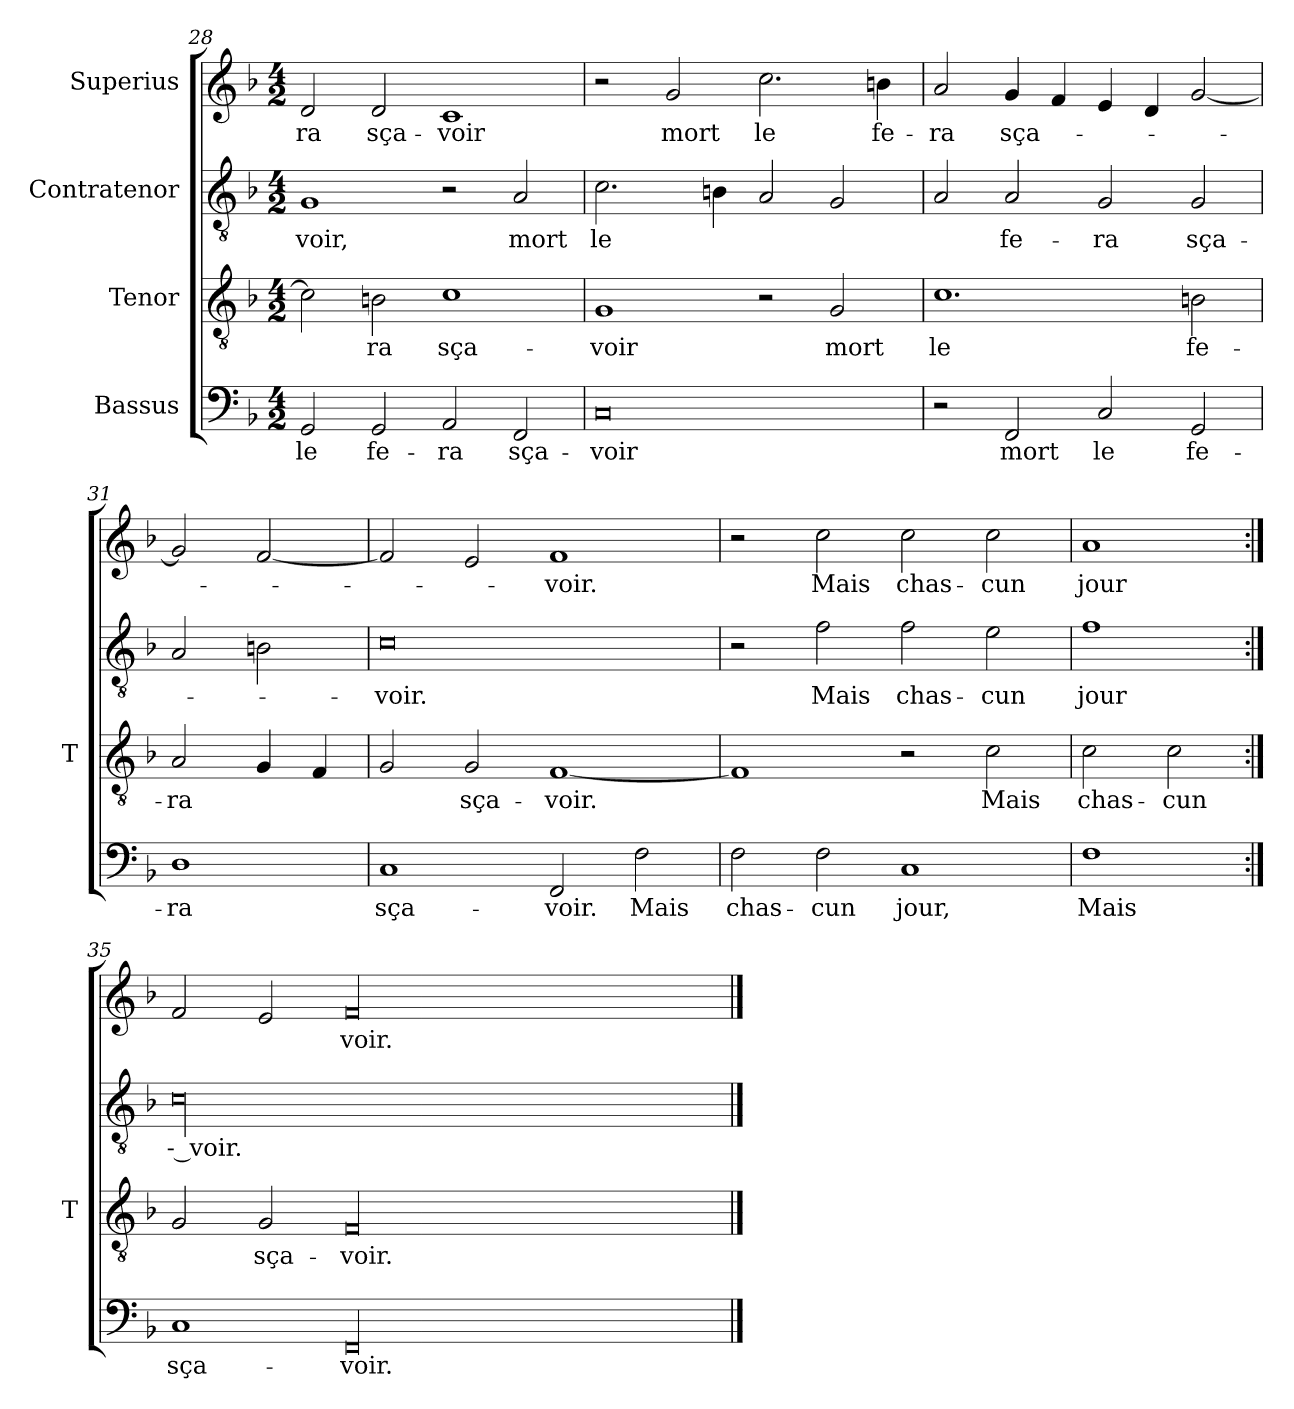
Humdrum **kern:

**kern	**text	**kern	**text	**kern	**text	**kern	**text
*part4	*part4	*part3	*part3	*part2	*part2	*part1	*part1
*staff4	*staff4	*staff3	*staff3	*staff2	*staff2	*staff1	*staff1
*I"Bassus	*	*I"Tenor	*	*I"Contratenor	*	*I"Superius	*
*	*	*I'T	*	*	*	*	*
*clefF4	*	*clefGv2	*	*clefGv2	*	*clefG2	*
*k[b-]	*	*k[b-]	*	*k[b-]	*	*k[b-]	*
*M4/2	*	*M4/2	*	*M4/2	*	*M4/2	*
=28	=28	=28	=28	=28	=28	=28	=28
2GG	-le	2c]	.	1G	-voir,	2d	-ra
2GG	fe-	2B	-ra	.	.	2d	sça-
2AA	-ra	1c	sça-	2r	.	1c	-voir
2FF	sça-	.	.	2A	-mort	.	.
=29	=29	=29	=29	=29	=29	=29	=29
0C	-voir	1G	-voir	2.c	-le	2r	.
.	.	.	.	.	.	2g	-mort
.	.	.	.	4B	.	.	.
.	.	2r	.	2A	.	2.cc	-le
.	.	2G	-mort	2G	.	.	.
.	.	.	.	.	.	4b	fe-
=30	=30	=30	=30	=30	=30	=30	=30
2r	.	1.c	-le	2A	.	2a	-ra
2FF	-mort	.	.	2A	fe-	4g	sça-
.	.	.	.	.	.	4f	.
2C	-le	.	.	2G	-ra	4e	.
.	.	.	.	.	.	4d	.
2GG	fe-	2B	fe-	2G	sça-	[2g	.
=31	=31	=31	=31	=31	=31	=31	=31
1D	-ra	2A	-ra	2A	.	2g]	.
.	.	4G	.	2B	.	[2f	.
.	.	4F	.	.	.	.	.
=32	=32	=32	=32	=32	=32	=32	=32
1C	sça-	2G	.	0c	-voir.	2f]	.
.	.	2G	sça-	.	.	2e	.
2FF	-voir.	[1F	-voir.	.	.	1f	-voir.
2F	-Mais	.	.	.	.	.	.
=33	=33	=33	=33	=33	=33	=33	=33
2F	chas-	1F]	.	2r	.	2r	.
2F	-cun	.	.	2f	-Mais	2cc	-Mais
1C	-jour,	2r	.	2f	chas-	2cc	chas-
.	.	2c	-Mais	2e	-cun	2cc	-cun
=34	=34	=34	=34	=34	=34	=34	=34
1F	-Mais	2c	chas-	1f	-jour	1a	-jour
.	.	2c	-cun	.	.	.	.
=35:|!	=35:|!	=35:|!	=35:|!	=35:|!	=35:|!	=35:|!	=35:|!
1C	sça-	2G	.	00c	-- voir.	2f	--
.	.	2G	sça-	.	.	2e	.
00FF	-voir.	00F	-voir.	.	.	00f	-voir.
.	.	.	.	1ryy	.	.	.
==	==	==	==	==	==	==	==
*-	*-	*-	*-	*-	*-	*-	*-
